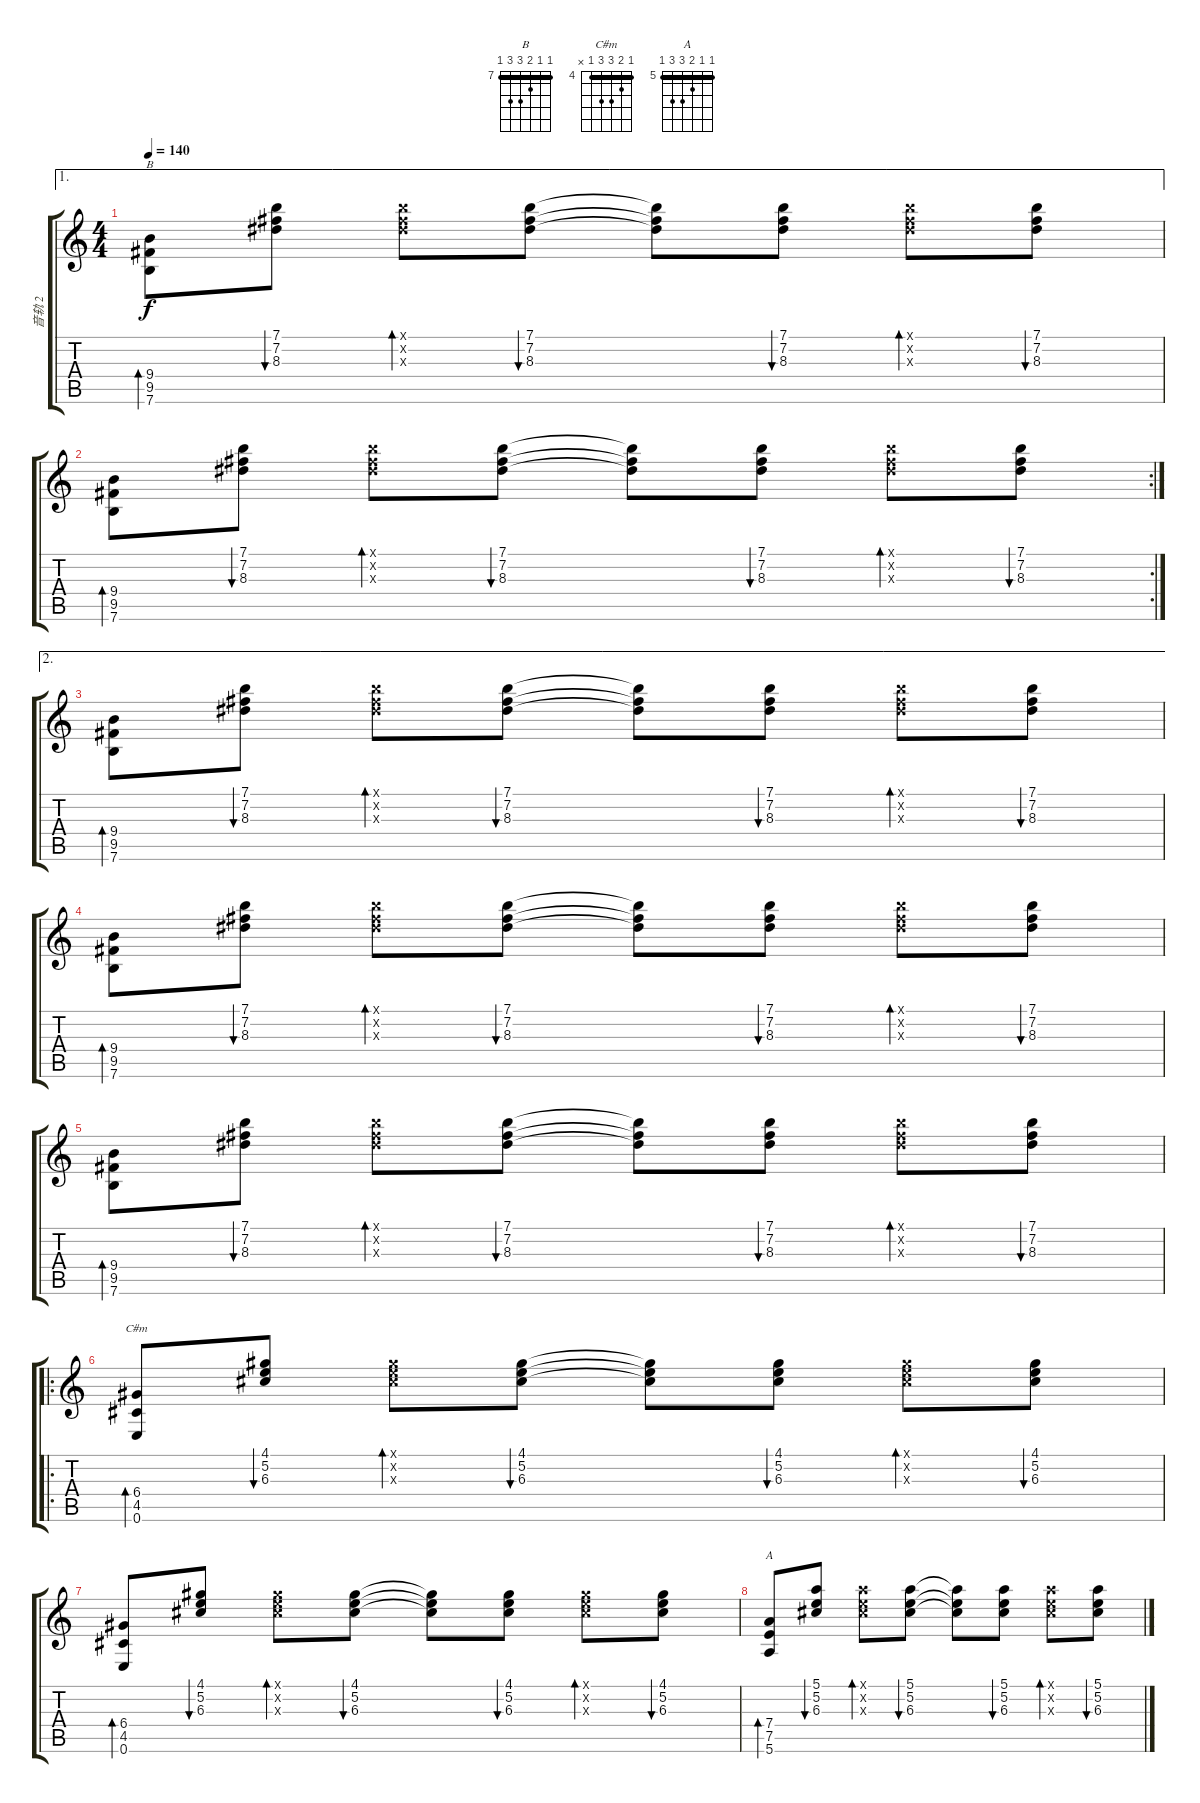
\track ("音轨 2" "音轨 2") {instrument acousticguitarsteel}
\staff {score tabs}
\tuning (E4 B3 G3 D3 A2 E2) {hide}
\chord ("B" 7 7 8 9 9 7) {firstfret 7 barre 7}
\chord ("C#m" 4 5 6 6 4 x) {firstfret 4 barre 4}
\chord ("A" 5 5 6 7 7 5) {firstfret 5 barre 5}
\ae 1
\ts (4 4)
\tempo 140
\clef g2
\ks c
(9.4 9.5 7.6).8{bd 30 ch "B" dy f} (7.1 7.2 8.3).8{bu 30} (7.1{x} 7.2{x} 8.3{x}).8{bd 30} (7.1 7.2 8.3).8{bu 30} (7.1{t} 7.2{t} 8.3{t}).8 (7.1 7.2 8.3).8{bu 30} (7.1{x} 7.2{x} 8.3{x}).8{bd 30} (7.1 7.2 8.3).8{bu 30} |
\rc 2
(9.4 9.5 7.6).8{bd 30} (7.1 7.2 8.3).8{bu 30} (7.1{x} 7.2{x} 8.3{x}).8{bd 30} (7.1 7.2 8.3).8{bu 30} (7.1{t} 7.2{t} 8.3{t}).8 (7.1 7.2 8.3).8{bu 30} (7.1{x} 7.2{x} 8.3{x}).8{bd 30} (7.1 7.2 8.3).8{bu 30} |
\ae 2
(9.4 9.5 7.6).8{bd 30} (7.1 7.2 8.3).8{bu 30} (7.1{x} 7.2{x} 8.3{x}).8{bd 30} (7.1 7.2 8.3).8{bu 30} (7.1{t} 7.2{t} 8.3{t}).8 (7.1 7.2 8.3).8{bu 30} (7.1{x} 7.2{x} 8.3{x}).8{bd 30} (7.1 7.2 8.3).8{bu 30} |
(9.4 9.5 7.6).8{bd 30} (7.1 7.2 8.3).8{bu 30} (7.1{x} 7.2{x} 8.3{x}).8{bd 30} (7.1 7.2 8.3).8{bu 30} (7.1{t} 7.2{t} 8.3{t}).8 (7.1 7.2 8.3).8{bu 30} (7.1{x} 7.2{x} 8.3{x}).8{bd 30} (7.1 7.2 8.3).8{bu 30} |
(9.4 9.5 7.6).8{bd 30} (7.1 7.2 8.3).8{bu 30} (7.1{x} 7.2{x} 8.3{x}).8{bd 30} (7.1 7.2 8.3).8{bu 30} (7.1{t} 7.2{t} 8.3{t}).8 (7.1 7.2 8.3).8{bu 30} (7.1{x} 7.2{x} 8.3{x}).8{bd 30} (7.1 7.2 8.3).8{bu 30} |
\ro
(6.4 4.5 0.6).8{bd 30 ch "C#m"} (4.1 5.2 6.3).8{bu 30} (4.1{x} 5.2{x} 6.3{x}).8{bd 30} (4.1 5.2 6.3).8{bu 30} (4.1{t} 5.2{t} 6.3{t}).8 (4.1 5.2 6.3).8{bu 30} (4.1{x} 5.2{x} 6.3{x}).8{bd 30} (4.1 5.2 6.3).8{bu 30} |
(6.4 4.5 0.6).8{bd 30} (4.1 5.2 6.3).8{bu 30} (4.1{x} 5.2{x} 6.3{x}).8{bd 30} (4.1 5.2 6.3).8{bu 30} (4.1{t} 5.2{t} 6.3{t}).8 (4.1 5.2 6.3).8{bu 30} (4.1{x} 5.2{x} 6.3{x}).8{bd 30} (4.1 5.2 6.3).8{bu 30} |
(7.4 7.5 5.6).8{bd 30 ch "A"} (5.1 5.2 6.3).8{bu 30} (5.1{x} 5.2{x} 6.3{x}).8{bd 30} (5.1 5.2 6.3).8{bu 30} (5.1{t} 5.2{t} 6.3{t}).8 (5.1 5.2 6.3).8{bu 30} (5.1{x} 5.2{x} 6.3{x}).8{bd 30} (5.1 5.2 6.3).8{bu 30}
